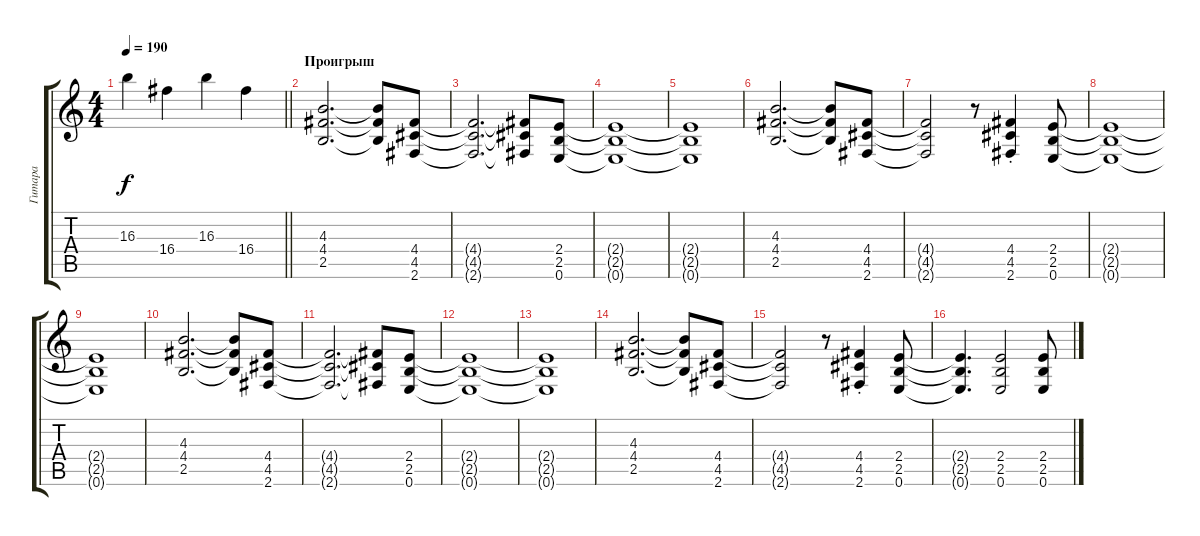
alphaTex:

\track ("Гитара" "Гитара") {instrument distortionguitar}
\staff {score tabs}
\tuning (E4 B3 G3 D3 A2 E2) {hide}
\ts (4 4)
\tempo 190
\clef g2
\barLineRight lightlight
\ks c
16.3{t}.4{dy f} 16.4.4 16.3.4 16.4.4 |
\section ("" "Проигрыш")
(4.3 4.4 2.5).2{d volume 12} (4.3{t} 4.4{t} 2.5{t}).8 (4.4 4.5 2.6).8 |
(4.4{t} 4.5{t} 2.6{t}).2{d} (4.4{t} 4.5{t} 2.6{t}).8 (2.4 2.5 0.6).8 |
(2.4{t} 2.5{t} 0.6{t}).1 |
(2.4{t} 2.5{t} 0.6{t}).1 |
(4.3 4.4 2.5).2{d} (4.3{t} 4.4{t} 2.5{t}).8 (4.4 4.5 2.6).8 |
(4.4{t} 4.5{t} 2.6{t}).2 r.8 (4.4{st} 4.5{st} 2.6{st}).4 (2.4 2.5 0.6).8 |
(2.4{t} 2.5{t} 0.6{t}).1 |
(2.4{t} 2.5{t} 0.6{t}).1 |
(4.3 4.4 2.5).2{d} (4.3{t} 4.4{t} 2.5{t}).8 (4.4 4.5 2.6).8 |
(4.4{t} 4.5{t} 2.6{t}).2{d} (4.4{t} 4.5{t} 2.6{t}).8 (2.4 2.5 0.6).8 |
(2.4{t} 2.5{t} 0.6{t}).1 |
(2.4{t} 2.5{t} 0.6{t}).1 |
(4.3 4.4 2.5).2{d} (4.3{t} 4.4{t} 2.5{t}).8 (4.4 4.5 2.6).8 |
(4.4{t} 4.5{t} 2.6{t}).2 r.8 (4.4{st} 4.5{st} 2.6{st}).4 (2.4 2.5 0.6).8 |
(2.4{t} 2.5{t} 0.6{t}).4{d} (2.4 2.5 0.6).2 (2.4 2.5 0.6).8
